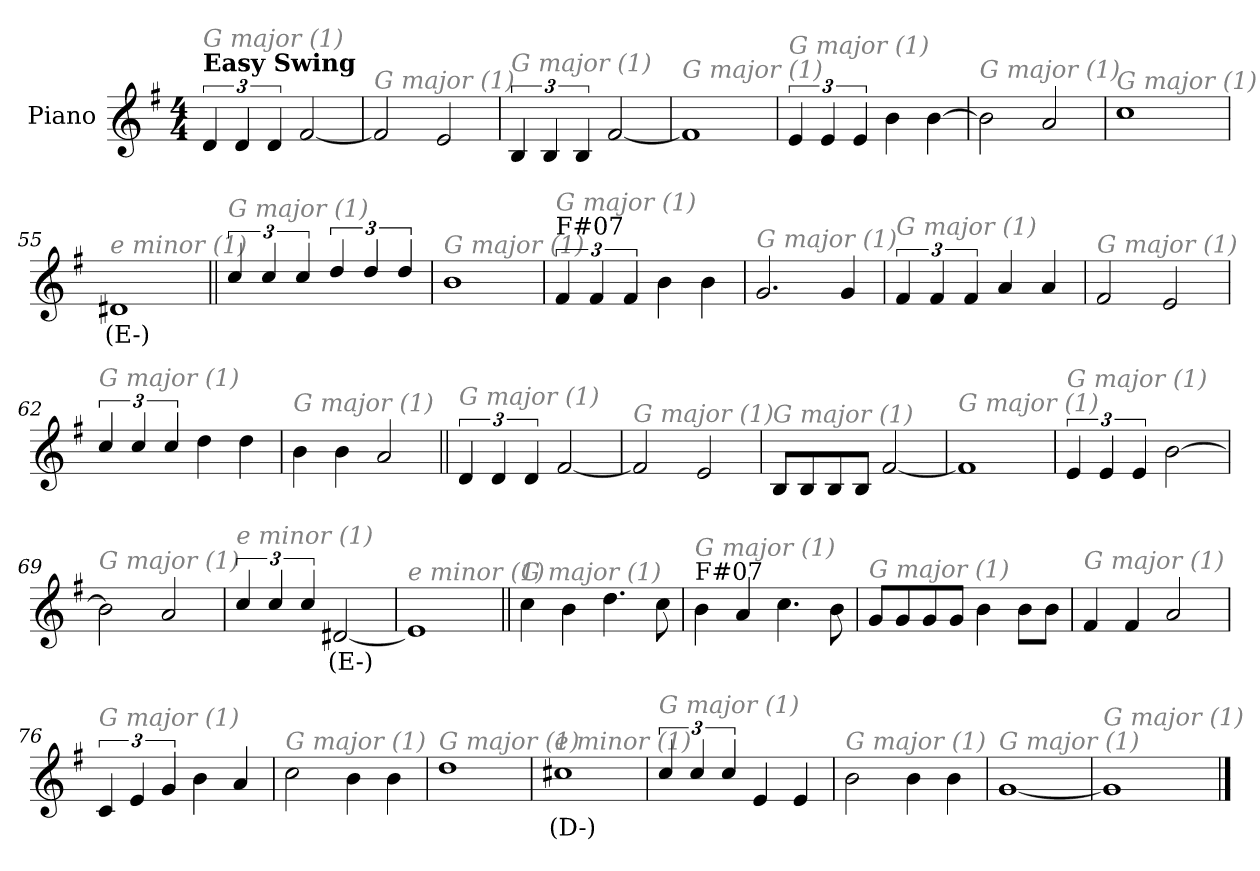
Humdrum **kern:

**kern	**text
*part1	*part1
*staff1	*staff1
*I"Piano	*
*I'Pno.	*
*clefG2	*
*k[f#]	*
*M4/4	*
=1	=1
!LO:TX:a:B:t=Easy Swing	!
!LO:TX:i:color=#808080:t=G major (1)	!
6d/	.
6d/	.
6d/	.
[2f#/	.
=49	=49
!LO:TX:i:color=#808080:t=G major (1)	!
2f#/]	.
2e/	.
=50	=50
!LO:TX:i:color=#808080:t=G major (1)	!
6B/	.
6B/	.
6B/	.
[2f#/	.
=51	=51
!LO:TX:i:color=#808080:t=G major (1)	!
1f#]	.
!!LO:LB:g=z
=52	=52
!LO:TX:i:color=#808080:t=G major (1)	!
6e/	.
6e/	.
6e/	.
4b\	.
[4b\	.
=53	=53
!LO:TX:i:color=#808080:t=G major (1)	!
2b\]	.
2a/	.
=54	=54
!LO:TX:i:color=#808080:t=G major (1)	!
1cc	.
=55	=55
!LO:TX:i:color=#808080:t=e minor (1)	!
1d#Xi	(E-)
!!LO:LB:g=z
=56||	=56||
!LO:TX:i:color=#808080:t=G major (1)	!
6cc/	.
6cc/	.
6cc/	.
6dd/	.
6dd/	.
6dd/	.
=57	=57
!LO:TX:i:color=#808080:t=G major (1)	!
1b	.
=58	=58
!LO:TX:a:t=F#07	!
!LO:TX:i:color=#808080:t=G major (1)	!
6f#/	.
6f#/	.
6f#/	.
4b\	.
4b\	.
=59	=59
!LO:TX:i:color=#808080:t=G major (1)	!
2.g/	.
4g/	.
!!LO:LB:g=z
=60	=60
!LO:TX:i:color=#808080:t=G major (1)	!
6f#/	.
6f#/	.
6f#/	.
4a/	.
4a/	.
=61	=61
!LO:TX:i:color=#808080:t=G major (1)	!
2f#/	.
2e/	.
=62	=62
!LO:TX:i:color=#808080:t=G major (1)	!
6cc/	.
6cc/	.
6cc/	.
4dd\	.
4dd\	.
=63	=63
!LO:TX:i:color=#808080:t=G major (1)	!
4b\	.
4b\	.
2a/	.
!!LO:LB:g=z
=64||	=64||
!LO:TX:i:color=#808080:t=G major (1)	!
6d/	.
6d/	.
6d/	.
[2f#/	.
=65	=65
!LO:TX:i:color=#808080:t=G major (1)	!
2f#/]	.
2e/	.
=66	=66
!LO:TX:i:color=#808080:t=G major (1)	!
8B/L	.
8B/	.
8B/	.
8B/J	.
[2f#/	.
=67	=67
!LO:TX:i:color=#808080:t=G major (1)	!
1f#]	.
!!LO:LB:g=z
=68	=68
!LO:TX:i:color=#808080:t=G major (1)	!
6e/	.
6e/	.
6e/	.
[2b\	.
=69	=69
!LO:TX:i:color=#808080:t=G major (1)	!
2b\]	.
2a/	.
=70	=70
!LO:TX:i:color=#808080:t=e minor (1)	!
6cc/	.
6cc/	.
6cc/	.
[2d#Xi/	(E-)
=71	=71
!LO:TX:i:color=#808080:t=e minor (1)	!
1e-]	.
!!LO:LB:g=z
=72||	=72||
!LO:TX:i:color=#808080:t=G major (1)	!
4cc\	.
4b\	.
4.dd\	.
8cc\	.
=73	=73
!LO:TX:a:t=F#07	!
!LO:TX:i:color=#808080:t=G major (1)	!
4b\	.
4a/	.
4.cc\	.
8b\	.
=74	=74
!LO:TX:i:color=#808080:t=G major (1)	!
8g/L	.
8g/	.
8g/	.
8g/J	.
4b\	.
8b\L	.
8b\J	.
=75	=75
!LO:TX:i:color=#808080:t=G major (1)	!
4f#/	.
4f#/	.
2a/	.
!!LO:LB:g=z
=76	=76
!LO:TX:i:color=#808080:t=G major (1)	!
6c/	.
6e/	.
6g/	.
4b\	.
4a/	.
=77	=77
!LO:TX:i:color=#808080:t=G major (1)	!
2cc\	.
4b\	.
4b\	.
=78	=78
!LO:TX:i:color=#808080:t=G major (1)	!
1dd	.
=79	=79
!LO:TX:i:color=#808080:t=e minor (1)	!
1cc#Xi	(D-)
!!LO:LB:g=z
=80	=80
!LO:TX:i:color=#808080:t=G major (1)	!
6cc/	.
6cc/	.
6cc/	.
4e/	.
4e/	.
=81	=81
!LO:TX:i:color=#808080:t=G major (1)	!
2b\	.
4b\	.
4b\	.
=82	=82
!LO:TX:i:color=#808080:t=G major (1)	!
[1g	.
=83	=83
!LO:TX:i:color=#808080:t=G major (1)	!
1g]	.
==	==
*-	*-
